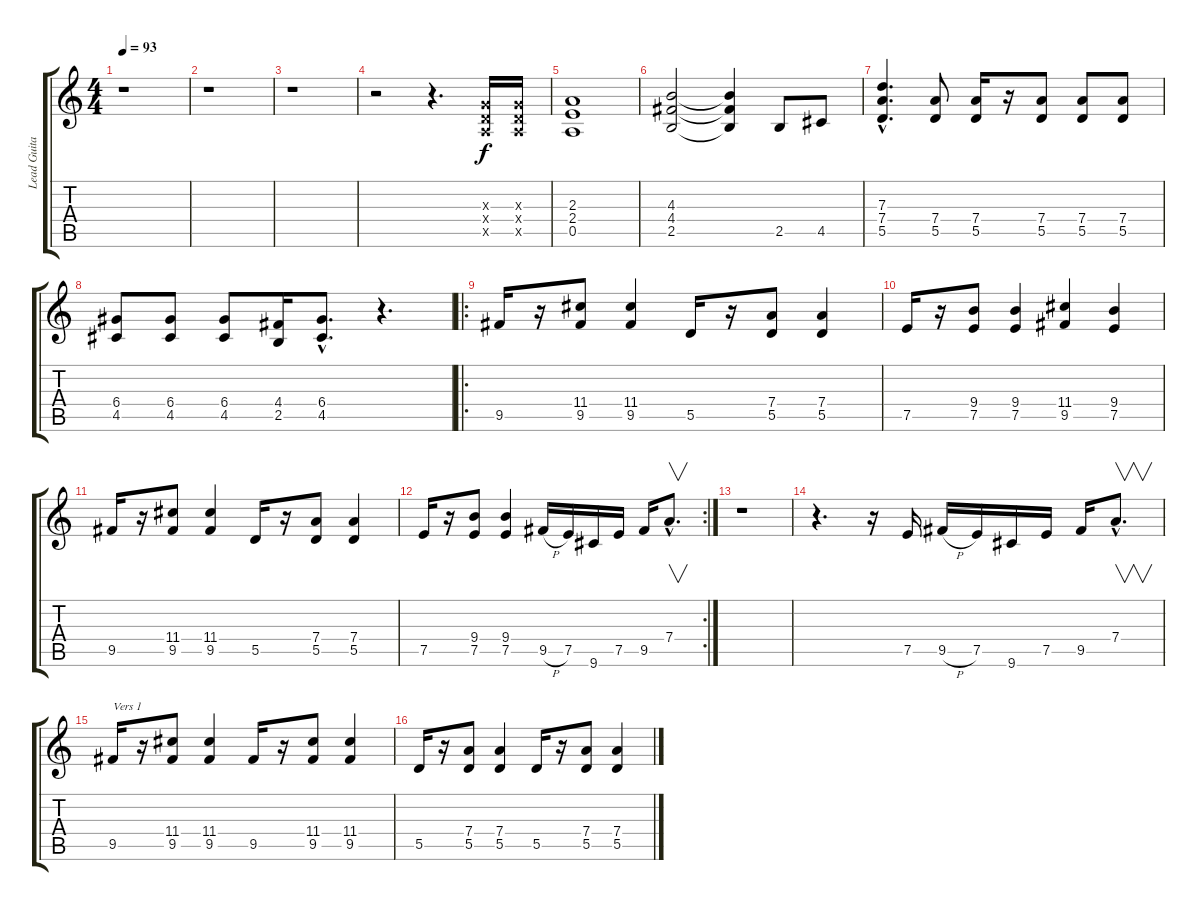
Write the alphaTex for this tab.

\track ("Lead Guitar" "Lead Guita") {instrument distortionguitar}
\staff {score tabs}
\tuning (E4 B3 G3 D3 A2 E2) {hide}
\ts (4 4)
\tempo 93
\clef g2
\ks c
r.1{dy f instrument distortionguitar} |
r.1 |
r.1 |
r.2 r.4{d} (0.3{x} 0.4{x} 0.5{x}).16 (0.3{x} 0.4{x} 0.5{x}).16 |
(2.3 2.4 0.5).1 |
(4.3 4.4 2.5).2 (4.3{t} 4.4{t} 2.5{t}).4 2.5.8 4.5.8 |
(7.3{hac} 7.4{hac} 5.5{hac}).4{d} (7.4 5.5).8 (7.4 5.5).16 r.16 (7.4 5.5).8 (7.4 5.5).8 (7.4 5.5).8 |
(6.4 4.5).8 (6.4 4.5).8 (6.4 4.5).8 (4.4 2.5).16 (6.4{hac} 4.5{hac}).8{d} r.4{d} |
\ro
9.5.16 r.16 (11.4 9.5).8 (11.4 9.5).4 5.5.16 r.16 (7.4 5.5).8 (7.4 5.5).4 |
7.5.16 r.16 (9.4 7.5).8 (9.4 7.5).4 (11.4 9.5).4 (9.4 7.5).4 |
9.5.16 r.16 (11.4 9.5).8 (11.4 9.5).4 5.5.16 r.16 (7.4 5.5).8 (7.4 5.5).4 |
\rc 2
7.5.16 r.16 (9.4 7.5).8 (9.4 7.5).4 9.5{h}.16 7.5.16 9.6.16 7.5.16 9.5.16 7.4{hac}.8{v d} |
r.1 |
r.4{d} r.16 7.5.16 9.5{h}.16 7.5.16 9.6.16 7.5.16 9.5.16 7.4{hac}.8{v d} |
9.5.16{txt "Vers 1"} r.16 (11.4 9.5).8 (11.4 9.5).4 9.5.16 r.16 (11.4 9.5).8 (11.4 9.5).4 |
5.5.16 r.16 (7.4 5.5).8 (7.4 5.5).4 5.5.16 r.16 (7.4 5.5).8 (7.4 5.5).4
